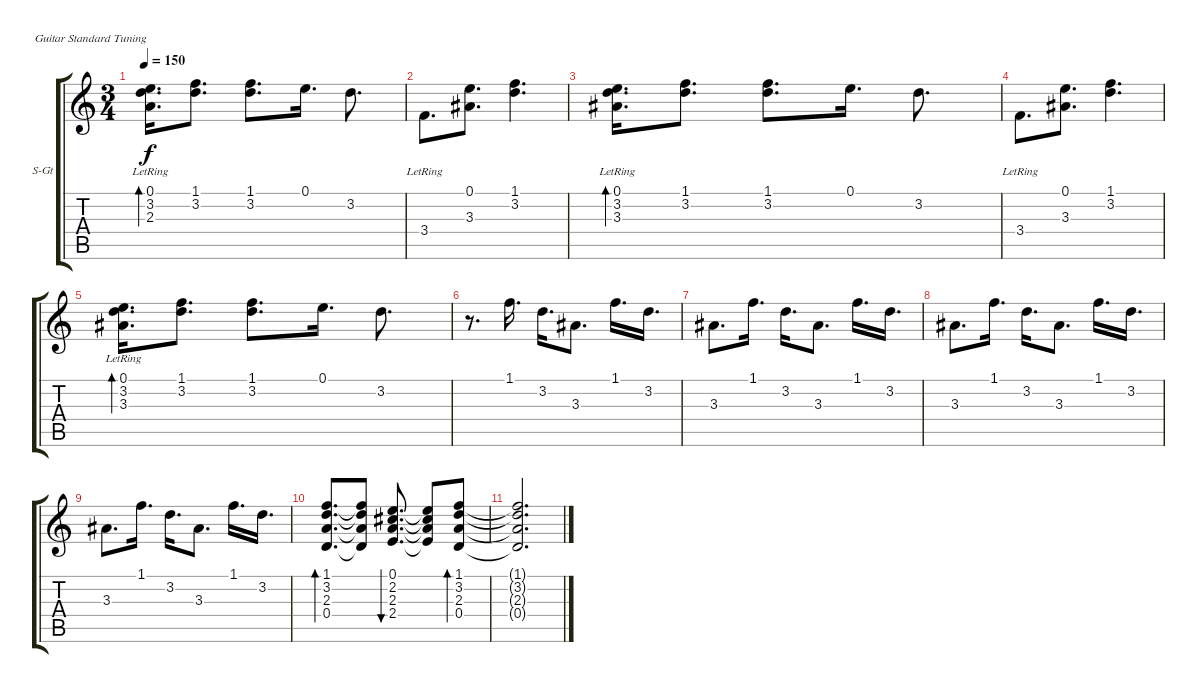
\defaultSystemsLayout 4
\bracketExtendMode groupsimilarinstruments
\firstSystemTrackNameOrientation horizontal
\otherSystemsTrackNameOrientation horizontal
\track ("Guitar 1" "S-Gt") {instrument acousticguitarsteel}
\staff {score tabs}
\tuning (E4 B3 G3 D3 A2 E2)
\ts (3 4)
\tempo 150
\clef g2
\ks c
(2.3{lr} 0.1 3.2).16{d bd 126 dy f} (3.2 1.1).8{d} (3.2 1.1).8{d} 0.1.16{d} 3.2.8{d} |
3.4{lr}.8{d} (3.3 0.1).8{d} (3.2 1.1).4{d} |
(3.3{lr} 0.1 3.2).16{d bd 122} (3.2 1.1).8{d} (1.1 3.2).8{d} 0.1.16{d} 3.2.8{d} |
3.4{lr}.8{d} (3.3 0.1).8{d} (3.2 1.1).4{d} |
(3.3{lr} 0.1 3.2).16{d bd 122} (3.2 1.1).8{d} (1.1 3.2).8{d} 0.1.16{d} 3.2.8{d} |
r.8{d} 1.1.16{d} 3.2.16{d} 3.3.8{d} 1.1.16{d} 3.2.16{d} |
3.3.8{d} 1.1.16{d} 3.2.16{d} 3.3.8{d} 1.1.16{d} 3.2.16{d} |
3.3.8{d} 1.1.16{d} 3.2.16{d} 3.3.8{d} 1.1.16{d} 3.2.16{d} |
3.3.8{d} 1.1.16{d} 3.2.16{d} 3.3.8{d} 1.1.16{d} 3.2.16{d} |
(3.2 2.3 0.4 1.1).8{d bd 151} (3.2{t} 2.3{t} 0.4{t} 1.1{t}).8 (2.3 2.2 2.4 0.1).8{d bu 151} (2.3{t} 2.2{t} 2.4{t} 0.1{t}).8 (3.2 2.3 0.4 1.1).8{bd 139} |
(3.2{t} 2.3{t} 0.4{t} 1.1{t}).2{d}
